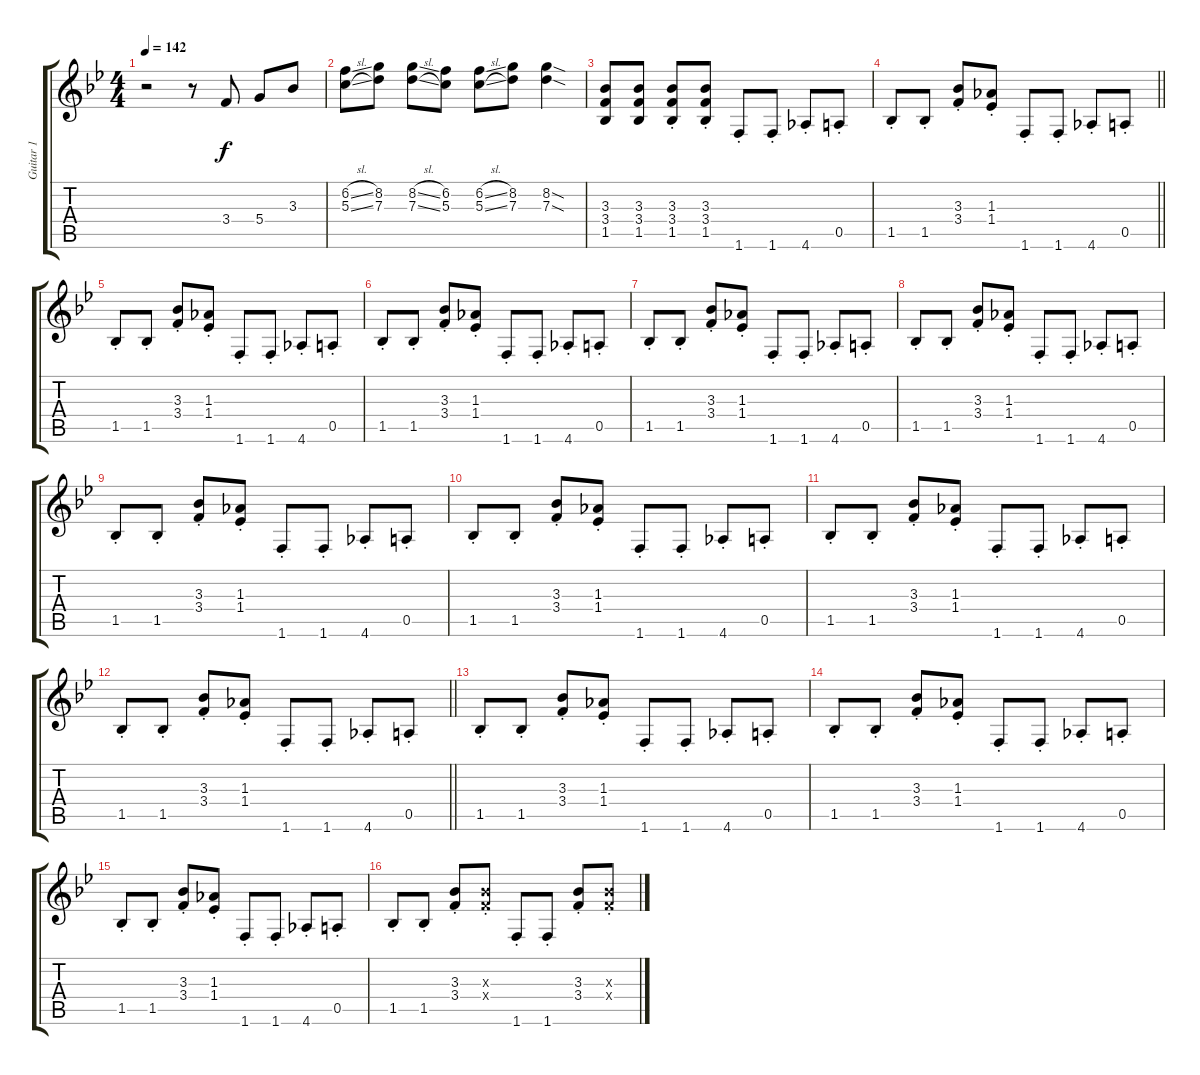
\track ("Guitar 1" "Guitar 1") {instrument overdrivenguitar}
\staff {score tabs}
\tuning (E4 B3 G3 D3 A2 E2) {hide}
\ts (4 4)
\tempo 142
\clef g2
\ks bb
r.2{dy f instrument overdrivenguitar} r.8 3.4.8 5.4.8 3.3.8 |
(6.2{sl} 5.3{sl}).8 (8.2 7.3).8 (8.2{sl} 7.3{sl}).8 (6.2 5.3).8 (6.2{sl} 5.3{sl}).8 (8.2 7.3).8 (8.2{sod} 7.3{sod}).4 |
(3.3 3.4 1.5).8 (3.3 3.4 1.5).8 (3.3{st} 3.4{st} 1.5{st}).8 (3.3{st} 3.4{st} 1.5{st}).8 1.6{st}.8 1.6{st}.8 4.6{st}.8 0.5{st}.8 |
\barLineRight lightlight
1.5{st}.8 1.5{st}.8 (3.3{st} 3.4{st}).8 (1.3{st} 1.4{st}).8 1.6{st}.8 1.6{st}.8 4.6{st}.8 0.5{st}.8 |
1.5{st}.8 1.5{st}.8 (3.3{st} 3.4{st}).8 (1.3{st} 1.4{st}).8 1.6{st}.8 1.6{st}.8 4.6{st}.8 0.5{st}.8 |
1.5{st}.8 1.5{st}.8 (3.3{st} 3.4{st}).8 (1.3{st} 1.4{st}).8 1.6{st}.8 1.6{st}.8 4.6{st}.8 0.5{st}.8 |
1.5{st}.8 1.5{st}.8 (3.3{st} 3.4{st}).8 (1.3{st} 1.4{st}).8 1.6{st}.8 1.6{st}.8 4.6{st}.8 0.5{st}.8 |
1.5{st}.8 1.5{st}.8 (3.3{st} 3.4{st}).8 (1.3{st} 1.4{st}).8 1.6{st}.8 1.6{st}.8 4.6{st}.8 0.5{st}.8 |
1.5{st}.8 1.5{st}.8 (3.3{st} 3.4{st}).8 (1.3{st} 1.4{st}).8 1.6{st}.8 1.6{st}.8 4.6{st}.8 0.5{st}.8 |
1.5{st}.8 1.5{st}.8 (3.3{st} 3.4{st}).8 (1.3{st} 1.4{st}).8 1.6{st}.8 1.6{st}.8 4.6{st}.8 0.5{st}.8 |
1.5{st}.8 1.5{st}.8 (3.3{st} 3.4{st}).8 (1.3{st} 1.4{st}).8 1.6{st}.8 1.6{st}.8 4.6{st}.8 0.5{st}.8 |
\barLineRight lightlight
1.5{st}.8 1.5{st}.8 (3.3{st} 3.4{st}).8 (1.3{st} 1.4{st}).8 1.6{st}.8 1.6{st}.8 4.6{st}.8 0.5{st}.8 |
1.5{st}.8 1.5{st}.8 (3.3{st} 3.4{st}).8 (1.3{st} 1.4{st}).8 1.6{st}.8 1.6{st}.8 4.6{st}.8 0.5{st}.8 |
1.5{st}.8 1.5{st}.8 (3.3{st} 3.4{st}).8 (1.3{st} 1.4{st}).8 1.6{st}.8 1.6{st}.8 4.6{st}.8 0.5{st}.8 |
1.5{st}.8 1.5{st}.8 (3.3{st} 3.4{st}).8 (1.3{st} 1.4{st}).8 1.6{st}.8 1.6{st}.8 4.6{st}.8 0.5{st}.8 |
1.5{st}.8 1.5{st}.8 (3.3{st} 3.4{st}).8 (3.3{st x} 3.4{st x}).8 1.6{st}.8 1.6{st}.8 (3.3{st} 3.4{st}).8 (3.3{st x} 3.4{st x}).8
